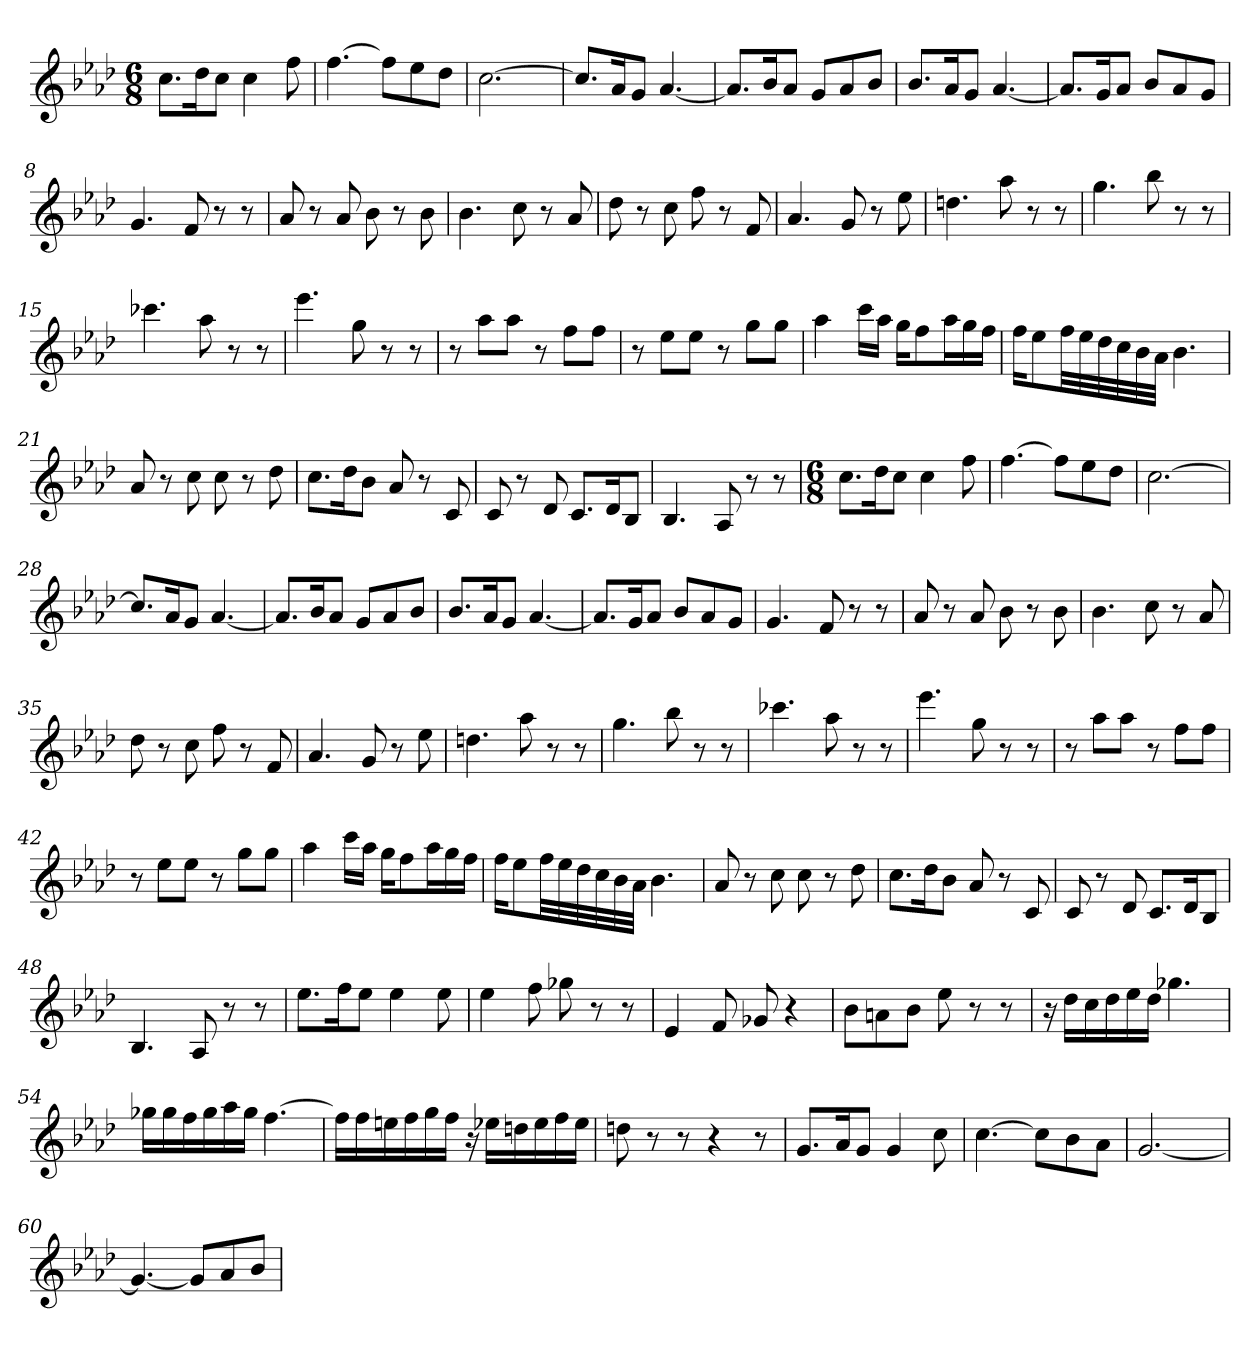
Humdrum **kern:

**kern
*part1
*staff1
*clefG2
*k[b-e-a-d-]
*f:
*M6/8
*MM72
=1
8.cc\L
16dd-\K
8cc\J
4cc
8ff
=2
[4.ff
8ff\L]
8ee-\
8dd-\J
=3
[2.cc
=4
8.cc/L]
16a-/K
8g/J
[4.a-
=5
8.a-/L]
16b-/K
8a-/J
8g/L
8a-/
8b-/J
=6
8.b-/L
16a-/K
8g/J
[4.a-
=7
8.a-/L]
16g/K
8a-/J
8b-/L
8a-/
8g/J
=8
4.g
8f
8r
8r
=9
8a-
8r
8a-
8b-
8r
8b-
=10
4.b-
8cc
8r
8a-
=11
8dd-
8r
8cc
8ff
8r
8f
=12
4.a-
8g
8r
8ee-
=13
4.ddn
8aa-
8r
8r
=14
4.gg
8bb-
8r
8r
=15
4.ccc-X
8aa-
8r
8r
=16
4.eee-
8gg
8r
8r
=17
8r
8aa-\L
8aa-\J
8r
8ff\L
8ff\J
=18
8r
8ee-\L
8ee-\J
8r
8gg\L
8gg\J
=19
4aa-
16ccc\LL
16aa-\JJ
16gg\KL
8ff\
16aa-\L
16gg\
16ff\JJ
=20
16ff\KL
8ee-\
32ff\LL
32ee-\
32dd-\
32cc\
32b-\
32a-\JJJ
4.b-
=21
8a-
8r
8cc
8cc
8r
8dd-
=22
8.cc\L
16dd-\K
8b-\J
8a-
8r
8c
=23
8c
8r
8d-
8.c/L
16d-/K
8B-/J
=24
4.B-
8A-
8r
8r
=25
*M6/8
8.cc\L
16dd-\K
8cc\J
4cc
8ff
=26
[4.ff
8ff\L]
8ee-\
8dd-\J
=27
[2.cc
=28
8.cc/L]
16a-/K
8g/J
[4.a-
=29
8.a-/L]
16b-/K
8a-/J
8g/L
8a-/
8b-/J
=30
8.b-/L
16a-/K
8g/J
[4.a-
=31
8.a-/L]
16g/K
8a-/J
8b-/L
8a-/
8g/J
=32
4.g
8f
8r
8r
=33
8a-
8r
8a-
8b-
8r
8b-
=34
4.b-
8cc
8r
8a-
=35
8dd-
8r
8cc
8ff
8r
8f
=36
4.a-
8g
8r
8ee-
=37
4.ddn
8aa-
8r
8r
=38
4.gg
8bb-
8r
8r
=39
4.ccc-X
8aa-
8r
8r
=40
4.eee-
8gg
8r
8r
=41
8r
8aa-\L
8aa-\J
8r
8ff\L
8ff\J
=42
8r
8ee-\L
8ee-\J
8r
8gg\L
8gg\J
=43
4aa-
16ccc\LL
16aa-\JJ
16gg\KL
8ff\
16aa-\L
16gg\
16ff\JJ
=44
16ff\KL
8ee-\
32ff\LL
32ee-\
32dd-\
32cc\
32b-\
32a-\JJJ
4.b-
=45
8a-
8r
8cc
8cc
8r
8dd-
=46
8.cc\L
16dd-\K
8b-\J
8a-
8r
8c
=47
8c
8r
8d-
8.c/L
16d-/K
8B-/J
=48
4.B-
8A-
8r
8r
=49
8.ee-\L
16ff\K
8ee-\J
4ee-
8ee-
=50
4ee-
8ff
8gg-X
8r
8r
=51
4e-
8f
8g-X
4r
=52
8b-\L
8an\
8b-\J
8ee-:
8r
8r
=53
16r
16dd-\LL
16cc\
16dd-\
16ee-\
16dd-\JJ
4.gg-X
=54
16gg-X\LL
16gg-\
16ff\
16gg-\
16aa-\
16gg-\JJ
[4.ff
=55
16ff\LL]
16ff\
16een\
16ff\
16gg\
16ff\JJ
16r
16ee-X\LL
16ddn\
16ee-\
16ff\
16ee-\JJ
=56
8ddn
8r
8r
4r
8r
=57
8.g/L
16a-/K
8g/J
4g
8cc
=58
[4.cc
8cc\L]
8b-\
8a-\J
=59
[2.g
=60
4.g_
8g/L]
8a-/
8b-/J
=
*-
